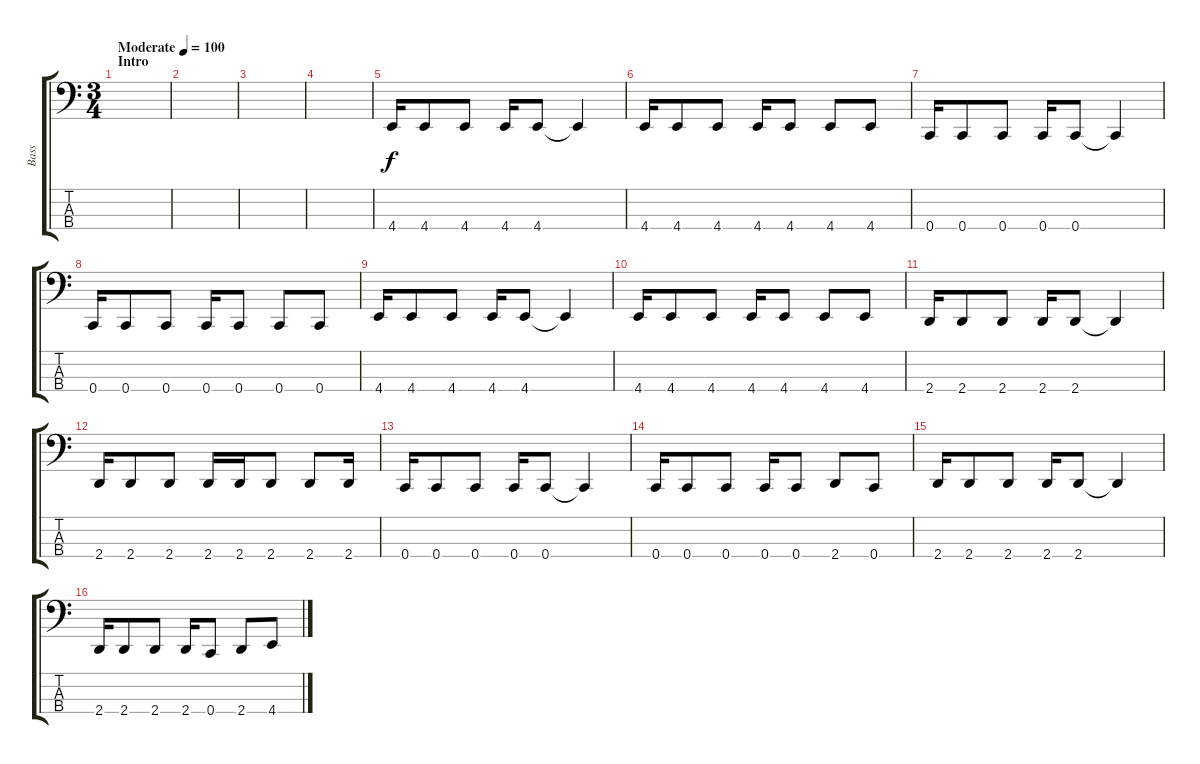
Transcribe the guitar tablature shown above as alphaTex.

\track ("Bass" "Bass") {instrument electricbassfinger}
\staff {score tabs}
\tuning (F2 C2 G1 C1) {hide}
\ts (3 4)
\section ("" "Intro")
\tempo (100 "Moderate")
\clef f4
\ks c
|
|
|
|
4.4.16 4.4.8 4.4.8 4.4.16 4.4.8 4.4{t}.4 |
4.4.16 4.4.8 4.4.8 4.4.16 4.4.8 4.4.8 4.4.8 |
0.4.16 0.4.8 0.4.8 0.4.16 0.4.8 0.4{t}.4 |
0.4.16 0.4.8 0.4.8 0.4.16 0.4.8 0.4.8 0.4.8 |
4.4.16 4.4.8 4.4.8 4.4.16 4.4.8 4.4{t}.4 |
4.4.16 4.4.8 4.4.8 4.4.16 4.4.8 4.4.8 4.4.8 |
2.4.16 2.4.8 2.4.8 2.4.16 2.4.8 2.4{t}.4 |
2.4.16 2.4.8 2.4.8 2.4.16 2.4.16 2.4.8 2.4.8 2.4.16 |
0.4.16 0.4.8 0.4.8 0.4.16 0.4.8 0.4{t}.4 |
0.4.16 0.4.8 0.4.8 0.4.16 0.4.8 2.4.8 0.4.8 |
2.4.16 2.4.8 2.4.8 2.4.16 2.4.8 2.4{t}.4 |
2.4.16 2.4.8 2.4.8 2.4.16 0.4.8 2.4.8 4.4.8
